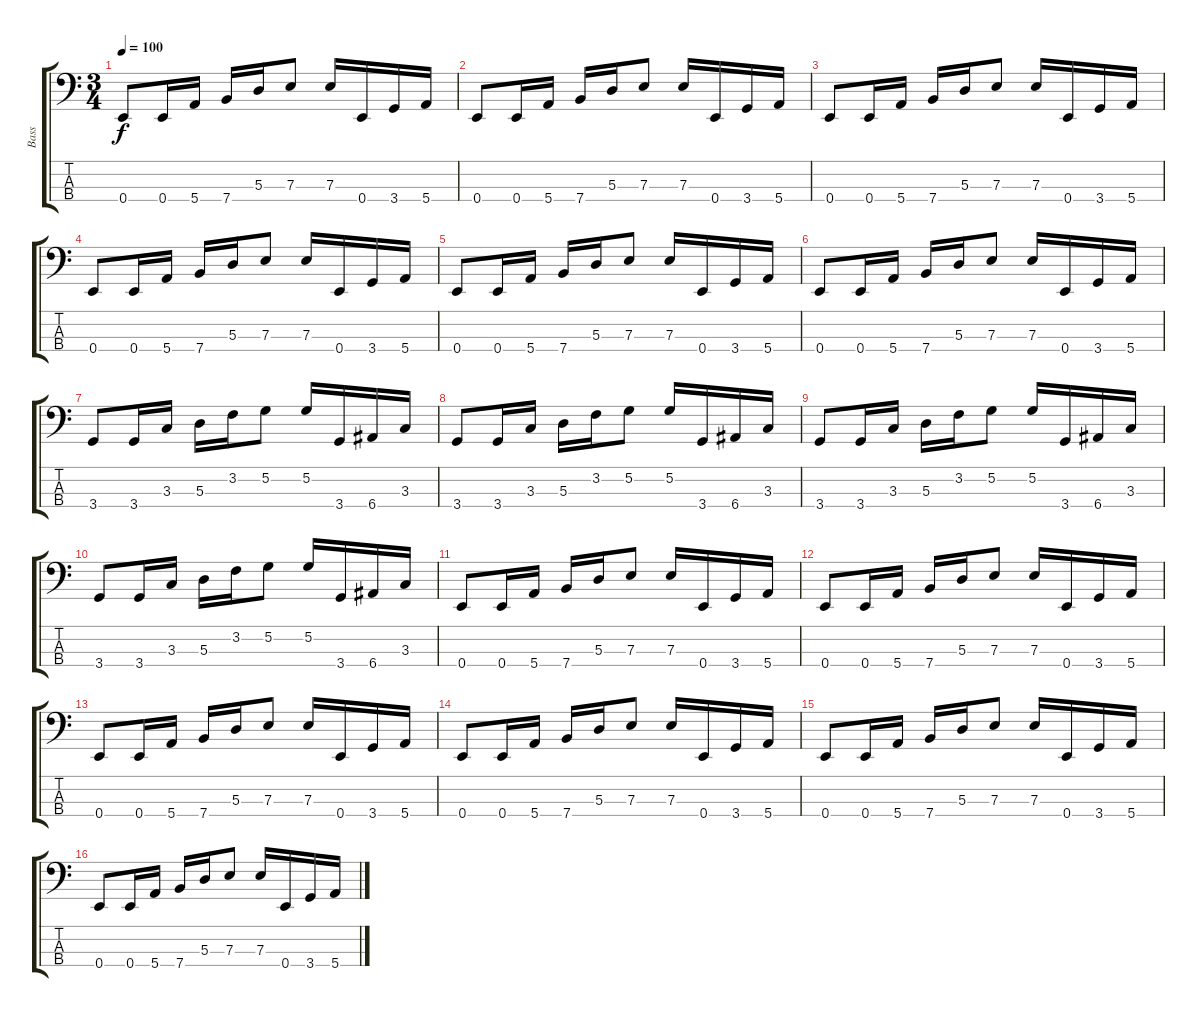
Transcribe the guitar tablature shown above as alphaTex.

\track ("Bass" "Bass") {instrument electricbassfinger}
\staff {score tabs}
\tuning (G2 D2 A1 E1) {hide}
\ts (3 4)
\tempo 100
\clef f4
\ks c
0.4.8{dy f} 0.4.16 5.4.16 7.4.16 5.3.16 7.3.8 7.3.16 0.4.16 3.4.16 5.4.16 |
0.4.8 0.4.16 5.4.16 7.4.16 5.3.16 7.3.8 7.3.16 0.4.16 3.4.16 5.4.16 |
0.4.8 0.4.16 5.4.16 7.4.16 5.3.16 7.3.8 7.3.16 0.4.16 3.4.16 5.4.16 |
0.4.8 0.4.16 5.4.16 7.4.16 5.3.16 7.3.8 7.3.16 0.4.16 3.4.16 5.4.16 |
0.4.8 0.4.16 5.4.16 7.4.16 5.3.16 7.3.8 7.3.16 0.4.16 3.4.16 5.4.16 |
0.4.8 0.4.16 5.4.16 7.4.16 5.3.16 7.3.8 7.3.16 0.4.16 3.4.16 5.4.16 |
3.4.8 3.4.16 3.3.16 5.3.16 3.2.16 5.2.8 5.2.16 3.4.16 6.4.16 3.3.16 |
3.4.8 3.4.16 3.3.16 5.3.16 3.2.16 5.2.8 5.2.16 3.4.16 6.4.16 3.3.16 |
3.4.8 3.4.16 3.3.16 5.3.16 3.2.16 5.2.8 5.2.16 3.4.16 6.4.16 3.3.16 |
3.4.8 3.4.16 3.3.16 5.3.16 3.2.16 5.2.8 5.2.16 3.4.16 6.4.16 3.3.16 |
0.4.8 0.4.16 5.4.16 7.4.16 5.3.16 7.3.8 7.3.16 0.4.16 3.4.16 5.4.16 |
0.4.8 0.4.16 5.4.16 7.4.16 5.3.16 7.3.8 7.3.16 0.4.16 3.4.16 5.4.16 |
0.4.8 0.4.16 5.4.16 7.4.16 5.3.16 7.3.8 7.3.16 0.4.16 3.4.16 5.4.16 |
0.4.8 0.4.16 5.4.16 7.4.16 5.3.16 7.3.8 7.3.16 0.4.16 3.4.16 5.4.16 |
0.4.8 0.4.16 5.4.16 7.4.16 5.3.16 7.3.8 7.3.16 0.4.16 3.4.16 5.4.16 |
0.4.8 0.4.16 5.4.16 7.4.16 5.3.16 7.3.8 7.3.16 0.4.16 3.4.16 5.4.16
